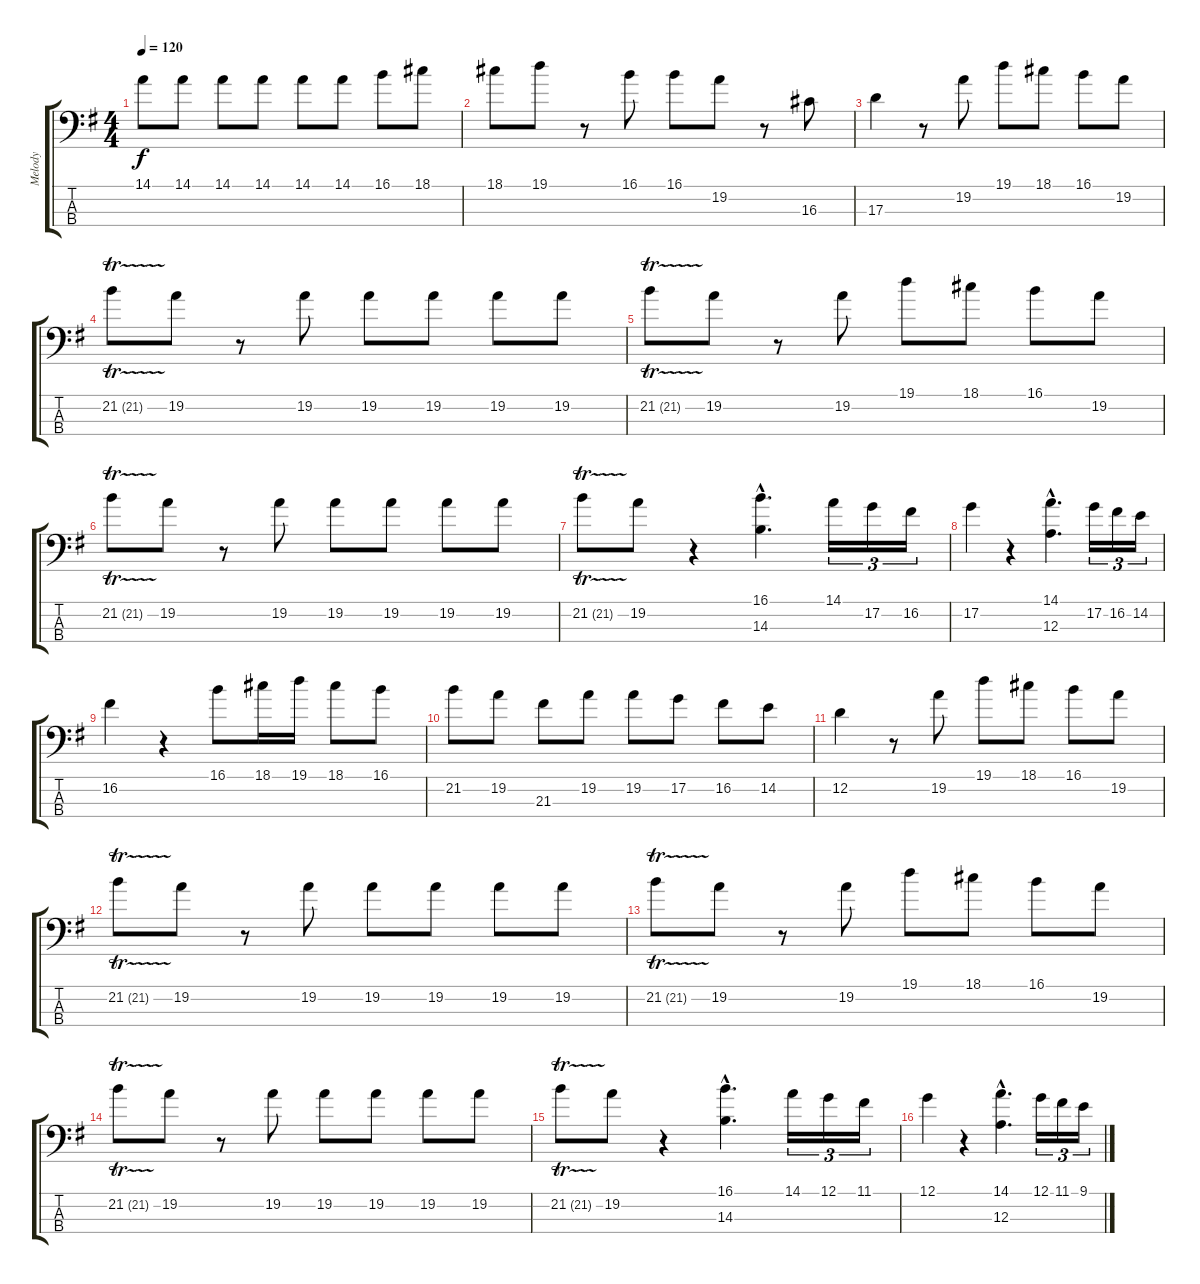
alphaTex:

\track ("Melody" "Melody") {instrument electricbassfinger}
\staff {score tabs}
\tuning (G2 D2 A1 E1) {hide}
\ts (4 4)
\tempo 120
\clef f4
\ks g
14.1.8{dy f} 14.1.8 14.1.8 14.1.8 14.1.8 14.1.8 16.1.8 18.1.8 |
18.1.8 19.1.8 r.8 16.1.8 16.1.8 19.2.8 r.8 16.3.8 |
17.3.4 r.8 19.2.8 19.1.8 18.1.8 16.1.8 19.2.8 |
21.2{tr (21 16)}.8 19.2.8 r.8 19.2.8 19.2.8 19.2.8 19.2.8 19.2.8 |
21.2{tr (21 16)}.8 19.2.8 r.8 19.2.8 19.1.8 18.1.8 16.1.8 19.2.8 |
21.2{tr (21 16)}.8 19.2.8 r.8 19.2.8 19.2.8 19.2.8 19.2.8 19.2.8 |
21.2{tr (21 16)}.8 19.2.8 r.4 (16.1{hac} 14.3{hac}).4{d} 14.1.16{tu (3 2)} 17.2.16{tu (3 2)} 16.2.16{tu (3 2)} |
17.2.4 r.4 (14.1{hac} 12.3{hac}).4{d} 17.2.16{tu (3 2)} 16.2.16{tu (3 2)} 14.2.16{tu (3 2)} |
16.2.4 r.4 16.1.8 18.1.16 19.1.16 18.1.8 16.1.8 |
21.2.8 19.2.8 21.3.8 19.2.8 19.2.8 17.2.8 16.2.8 14.2.8 |
12.2.4 r.8 19.2.8 19.1.8 18.1.8 16.1.8 19.2.8 |
21.2{tr (21 16)}.8 19.2.8 r.8 19.2.8 19.2.8 19.2.8 19.2.8 19.2.8 |
21.2{tr (21 16)}.8 19.2.8 r.8 19.2.8 19.1.8 18.1.8 16.1.8 19.2.8 |
21.2{tr (21 16)}.8 19.2.8 r.8 19.2.8 19.2.8 19.2.8 19.2.8 19.2.8 |
21.2{tr (21 16)}.8 19.2.8 r.4 (16.1{hac} 14.3{hac}).4{d} 14.1.16{tu (3 2)} 12.1.16{tu (3 2)} 11.1.16{tu (3 2)} |
12.1.4 r.4 (14.1{hac} 12.3{hac}).4{d} 12.1.16{tu (3 2)} 11.1.16{tu (3 2)} 9.1.16{tu (3 2)}
